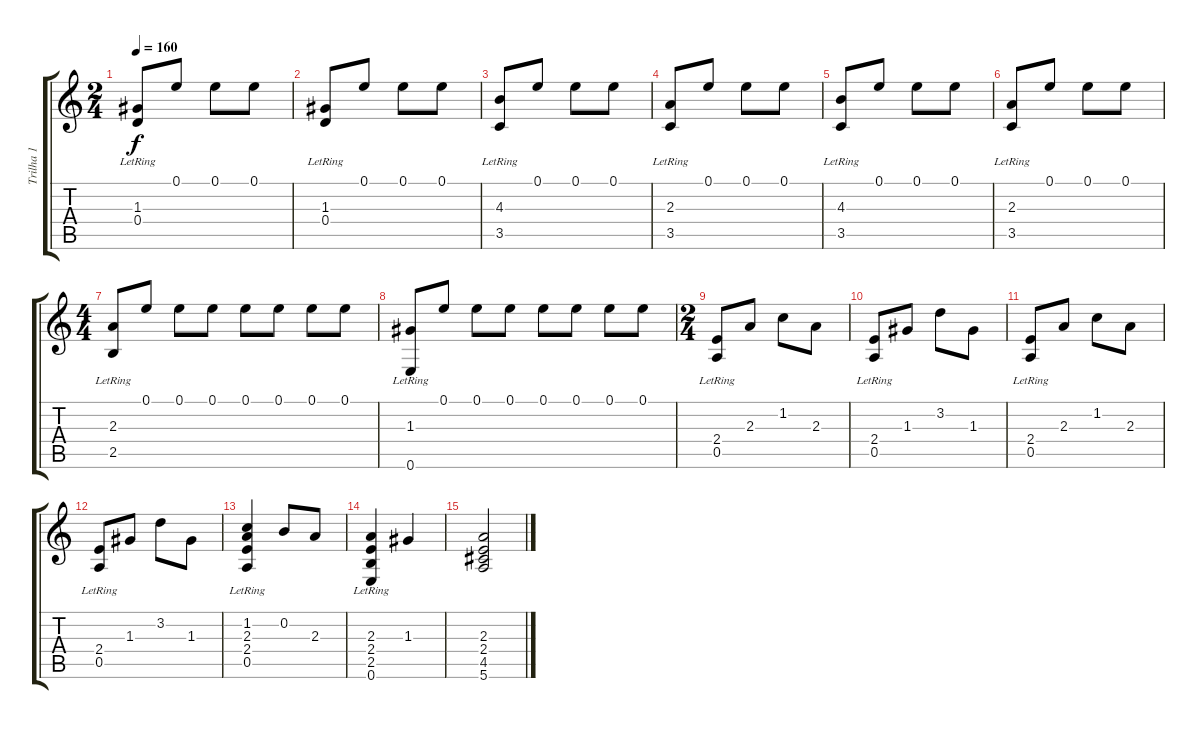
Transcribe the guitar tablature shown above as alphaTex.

\track ("Trilha 1" "Trilha 1") {instrument acousticguitarnylon}
\staff {score tabs}
\tuning (E4 B3 G3 D3 A2 E2) {hide}
\ts (2 4)
\tempo 160
\clef g2
\ks c
(1.3{lr} 0.4{lr}).8{dy f} 0.1.8 0.1.8 0.1.8 |
(1.3{lr} 0.4{lr}).8 0.1.8 0.1.8 0.1.8 |
(4.3{lr} 3.5{lr}).8 0.1.8 0.1.8 0.1.8 |
(2.3{lr} 3.5{lr}).8 0.1.8 0.1.8 0.1.8 |
(4.3{lr} 3.5{lr}).8 0.1.8 0.1.8 0.1.8 |
(2.3{lr} 3.5{lr}).8 0.1.8 0.1.8 0.1.8 |
\ts (4 4)
(2.3{lr} 2.5{lr}).8 0.1.8 0.1.8 0.1.8 0.1.8 0.1.8 0.1.8 0.1.8 |
(1.3{lr} 0.6{lr}).8 0.1.8 0.1.8 0.1.8 0.1.8 0.1.8 0.1.8 0.1.8 |
\ts (2 4)
(2.4{lr} 0.5{lr}).8 2.3.8 1.2.8 2.3.8 |
(2.4{lr} 0.5{lr}).8 1.3.8 3.2.8 1.3.8 |
(2.4{lr} 0.5{lr}).8 2.3.8 1.2.8 2.3.8 |
(2.4{lr} 0.5{lr}).8 1.3.8 3.2.8 1.3.8 |
(1.2 2.3{lr} 2.4{lr} 0.5{lr}).4 0.2.8 2.3.8 |
(2.3 2.4{lr} 2.5{lr} 0.6{lr}).4 1.3.4 |
(2.3 2.4 4.5 5.6).2
